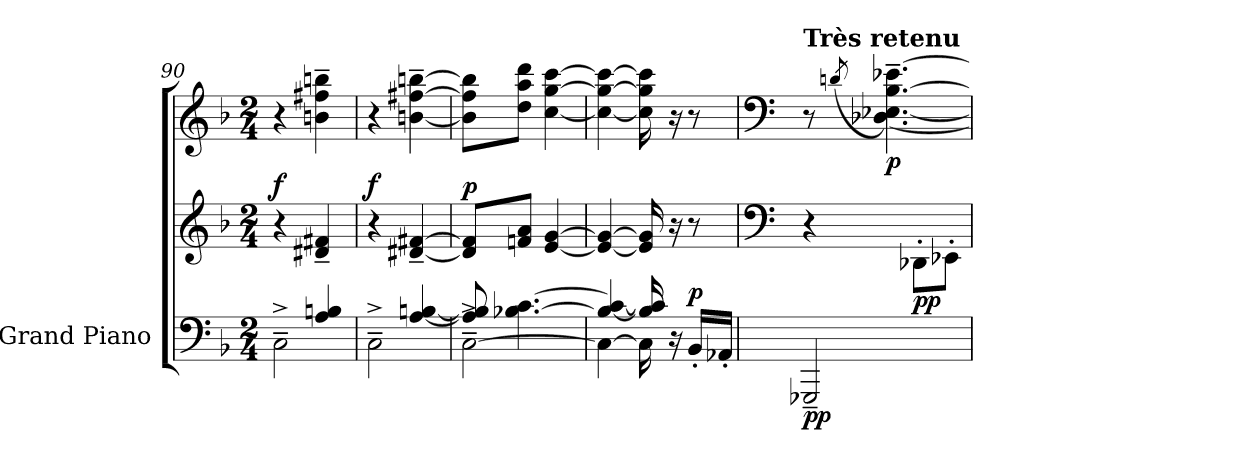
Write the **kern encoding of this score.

**kern	**kern	**kern	**dynam
*part1	*part1	*part1	*part1
*staff3	*staff2	*staff1	*staff1/2/3
*I"Grand Piano	*	*	*
*I'Pno.	*	*	*
*clefF4	*clefG2	*clefG2	*
*k[b-]	*k[b-]	*k[b-]	*
*M2/4	*M2/4	*M2/4	*
=90	=90	=90	=90
*^	*	*	*
!	!	!	!	!LO:DY:a=2
(>2C~^\	4ryy	4r	4r	f
.	4A/ 4Bn/	4d#X/~> 4f#X/~>	4bn\~ 4ff#X\~ 4bbn\~	.
=91	=91	=91	=91	=91
!	!	!	!	!LO:DY:a=2
2C~^\	4ryy	4r	4r	f
.	[4A/ [4Bn/	[4d#X/~> [4f#X/~>	[4bn\~ [4ff#X\~ [4bbn\~	.
=92	=92	=92	=92	=92
*	*^	*	*	*
!	!	!	!	!	!LO:DY:a=2
[2C~^\	8ryy	8A/] 8B/]	8d#/] 8f#/]L	8b\] 8ff#\] 8bb\]L	p
.	8ryy	[4.B-X\ [4.c\	8fn/ 8a/J	8dd\ 8aa\ 8ddd\J	.
.	4ryy	.	[4e/ [4g/	[4cc\ [4gg\ [4ccc\)	.
*	*v	*v	*	*	*
=93	=93	=93	=93	=93
4C\_	4B-/_ 4c/_	4e/_ 4g/_	4cc\_ 4gg\_ 4ccc\_	.
16C\]	16B-/] 16c/]	16e/] 16g/]	16cc\] 16gg\] 16ccc\]	.
8.ryy	16r	16r	16r	.
!	!	!	!	!LO:DY:a=3
.	16BB-'</LL	8r	8r	p
.	16AA-X'</JJ	.	.	.
*v	*v	*	*	*
!!LO:LB:g=z
=94	=94	=94	=94
*	*clefF4	*clefF4	*
*^	*	*	*
!	!	!	!LO:TX:a:B:t=Très retenu	!
!LO:TX:i:t=una	!	!	!	!
!LO:TX:t=corda	!	!	!	!
!	!	!	!	!LO:DY:b=3
*v	*v	*	*	*
2GGG-X~/	4r	8r	pp
.	.	(>8qdn/	.
!	!	!	!LO:DY:b
.	.	[4.D-X\~ [4.E-X\~ [4.B-\~ [4.e-X\~)	p
!	!	!	!LO:DY:b=2
.	8DD-X'\L	.	pp
.	8EE-X'\J	.	.
=	=	=	=
*-	*-	*-	*-
